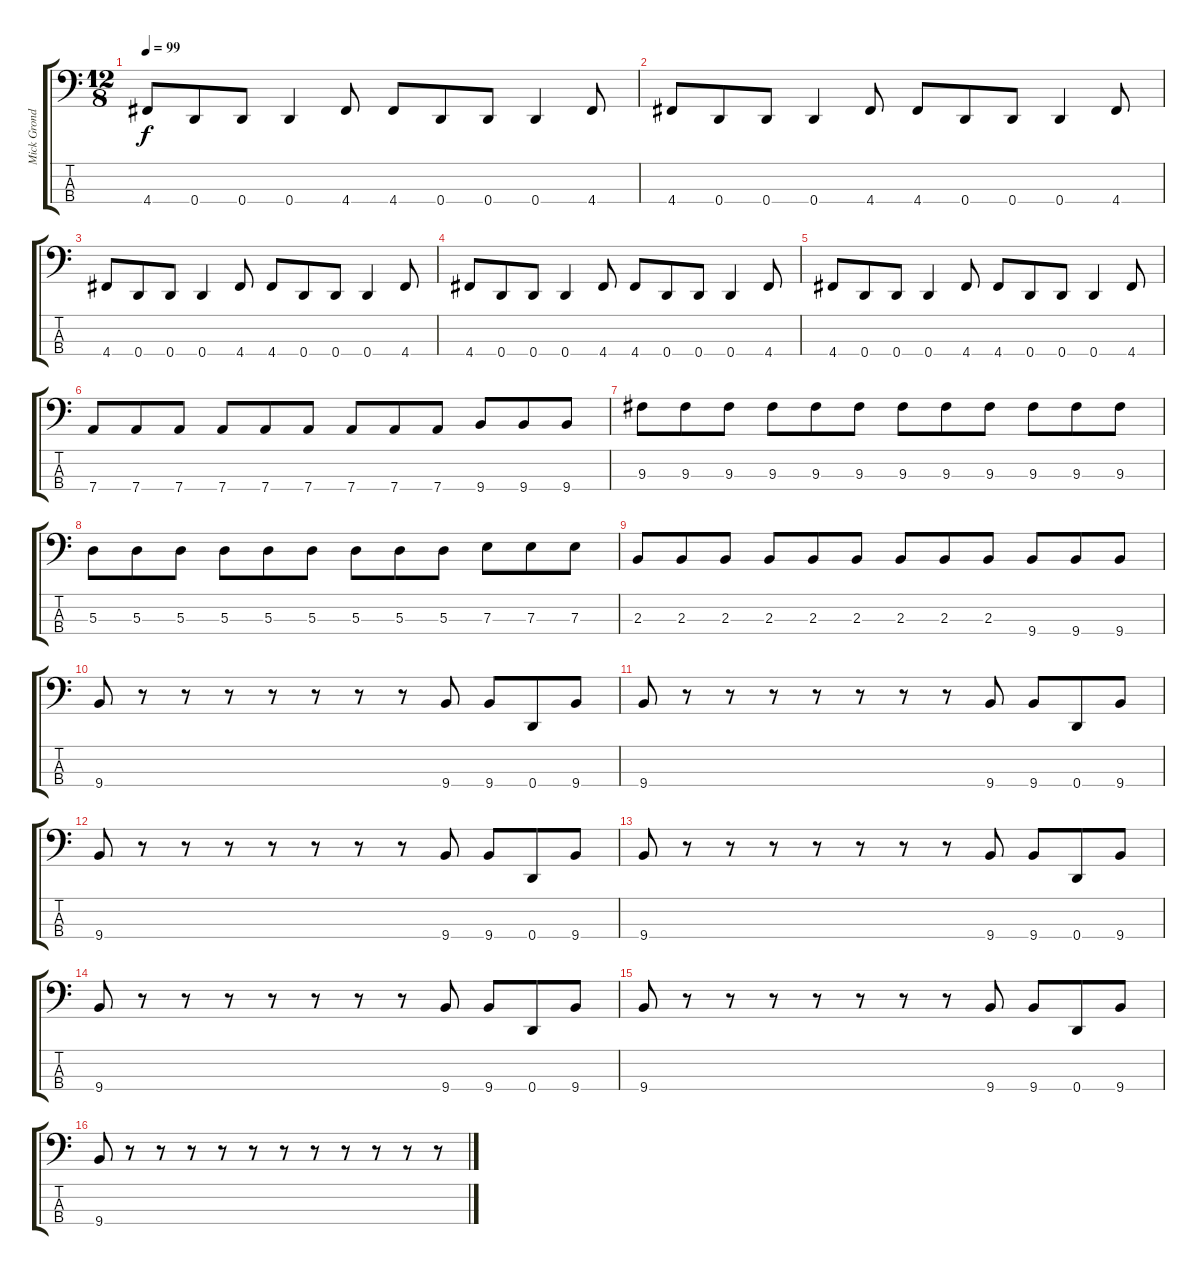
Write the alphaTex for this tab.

\track ("Mick Grondhal" "Mick Grond") {instrument electricbassfinger}
\staff {score tabs}
\tuning (G2 D2 A1 D1) {hide}
\ts (12 8)
\tempo 99
\clef f4
\ks c
4.4.8{dy f} 0.4.8 0.4.8 0.4.4 4.4.8 4.4.8 0.4.8 0.4.8 0.4.4 4.4.8 |
4.4.8 0.4.8 0.4.8 0.4.4 4.4.8 4.4.8 0.4.8 0.4.8 0.4.4 4.4.8 |
4.4.8 0.4.8 0.4.8 0.4.4 4.4.8 4.4.8 0.4.8 0.4.8 0.4.4 4.4.8 |
4.4.8 0.4.8 0.4.8 0.4.4 4.4.8 4.4.8 0.4.8 0.4.8 0.4.4 4.4.8 |
4.4.8 0.4.8 0.4.8 0.4.4 4.4.8 4.4.8 0.4.8 0.4.8 0.4.4 4.4.8 |
7.4.8 7.4.8 7.4.8 7.4.8 7.4.8 7.4.8 7.4.8 7.4.8 7.4.8 9.4.8 9.4.8 9.4.8 |
9.3.8 9.3.8 9.3.8 9.3.8 9.3.8 9.3.8 9.3.8 9.3.8 9.3.8 9.3.8 9.3.8 9.3.8 |
5.3.8 5.3.8 5.3.8 5.3.8 5.3.8 5.3.8 5.3.8 5.3.8 5.3.8 7.3.8 7.3.8 7.3.8 |
2.3.8 2.3.8 2.3.8 2.3.8 2.3.8 2.3.8 2.3.8 2.3.8 2.3.8 9.4.8 9.4.8 9.4.8 |
9.4.8 r.8 r.8 r.8 r.8 r.8 r.8 r.8 9.4.8 9.4.8 0.4.8 9.4.8 |
9.4.8 r.8 r.8 r.8 r.8 r.8 r.8 r.8 9.4.8 9.4.8 0.4.8 9.4.8 |
9.4.8 r.8 r.8 r.8 r.8 r.8 r.8 r.8 9.4.8 9.4.8 0.4.8 9.4.8 |
9.4.8 r.8 r.8 r.8 r.8 r.8 r.8 r.8 9.4.8 9.4.8 0.4.8 9.4.8 |
9.4.8 r.8 r.8 r.8 r.8 r.8 r.8 r.8 9.4.8 9.4.8 0.4.8 9.4.8 |
9.4.8 r.8 r.8 r.8 r.8 r.8 r.8 r.8 9.4.8 9.4.8 0.4.8 9.4.8 |
9.4.8 r.8 r.8 r.8 r.8 r.8 r.8 r.8 r.8 r.8 r.8 r.8
